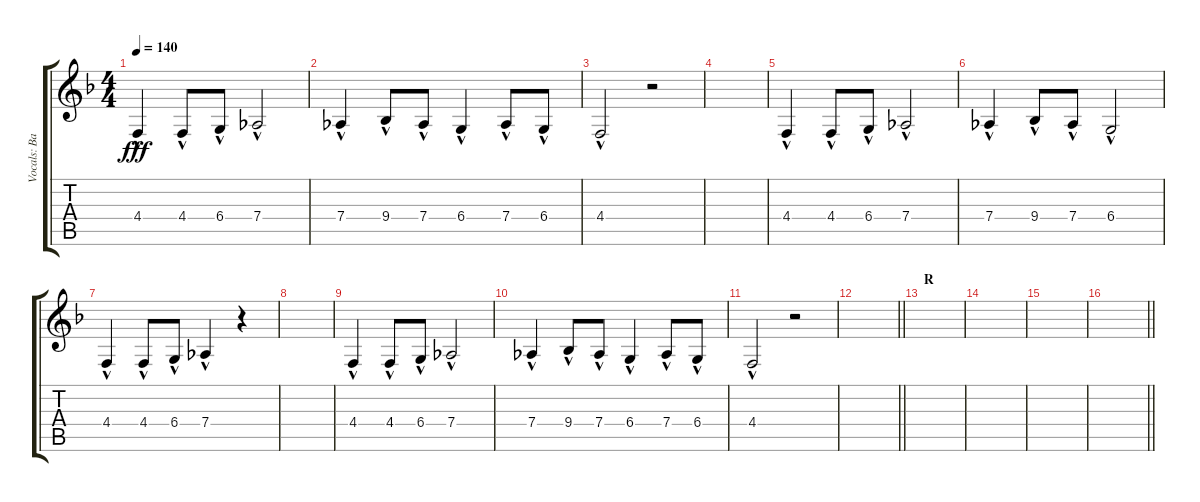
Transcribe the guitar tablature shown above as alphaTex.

\track ("Vocals: Band" "Vocals: Ba") {instrument voiceoohs}
\staff {score tabs}
\tuning (Eb4 Bb3 Gb3 Db3 Ab2 Eb2) {hide}
\ts (4 4)
\tempo 140
\clef g2
\ks f
4.4{hac}.4{dy fff} 4.4{hac}.8 6.4{hac}.8 7.4{hac}.2 |
7.4{hac}.4 9.4{hac}.8 7.4{hac}.8 6.4{hac}.4 7.4{hac}.8 6.4{hac}.8 |
4.4{hac}.2 r.2 |
|
4.4{hac}.4 4.4{hac}.8 6.4{hac}.8 7.4{hac}.2 |
7.4{hac}.4 9.4{hac}.8 7.4{hac}.8 6.4{hac}.2 |
4.4{hac}.4 4.4{hac}.8 6.4{hac}.8 7.4{hac}.4 r.4 |
|
4.4{hac}.4 4.4{hac}.8 6.4{hac}.8 7.4{hac}.2 |
7.4{hac}.4 9.4{hac}.8 7.4{hac}.8 6.4{hac}.4 7.4{hac}.8 6.4{hac}.8 |
4.4{hac}.2 r.2 |
\barLineRight lightlight
|
\section ("" "R")
|
|
|
\barLineRight lightlight
